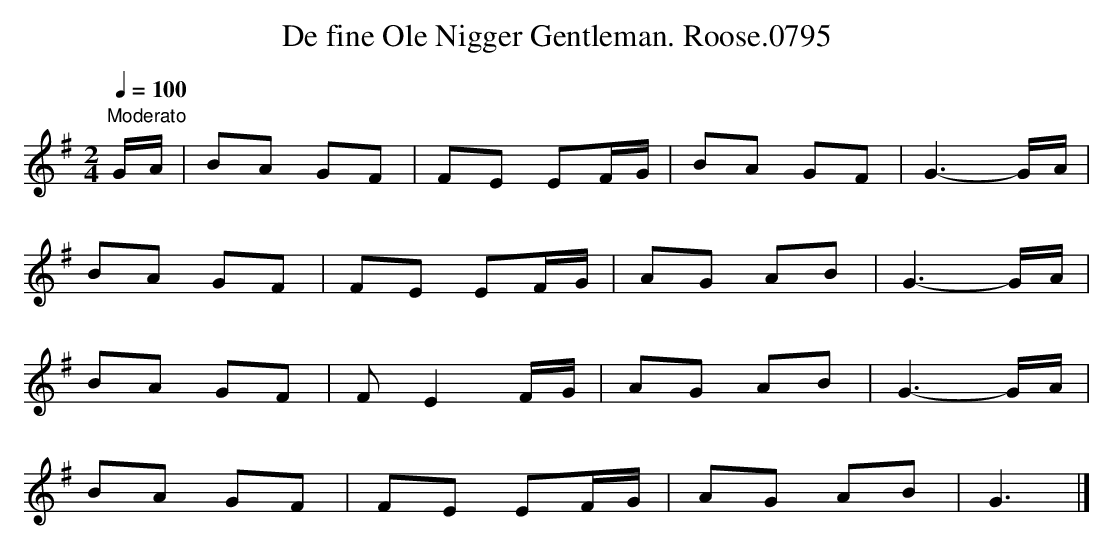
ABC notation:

X:1
T:De fine Ole Nigger Gentleman. Roose.0795
M:2/4
L:1/8
Q:1/4=100
K:G
"Moderato"G/A/ | BA GF | FE EF/G/ | BA GF | G3-G/A/ |
BA GF | FE EF/G/ | AG AB | G3-G/A/ |
BA GF | F E2 F/G/ | AG AB | G3-G/A/ |
BA GF | FE EF/G/ | AG AB | G3 |]
